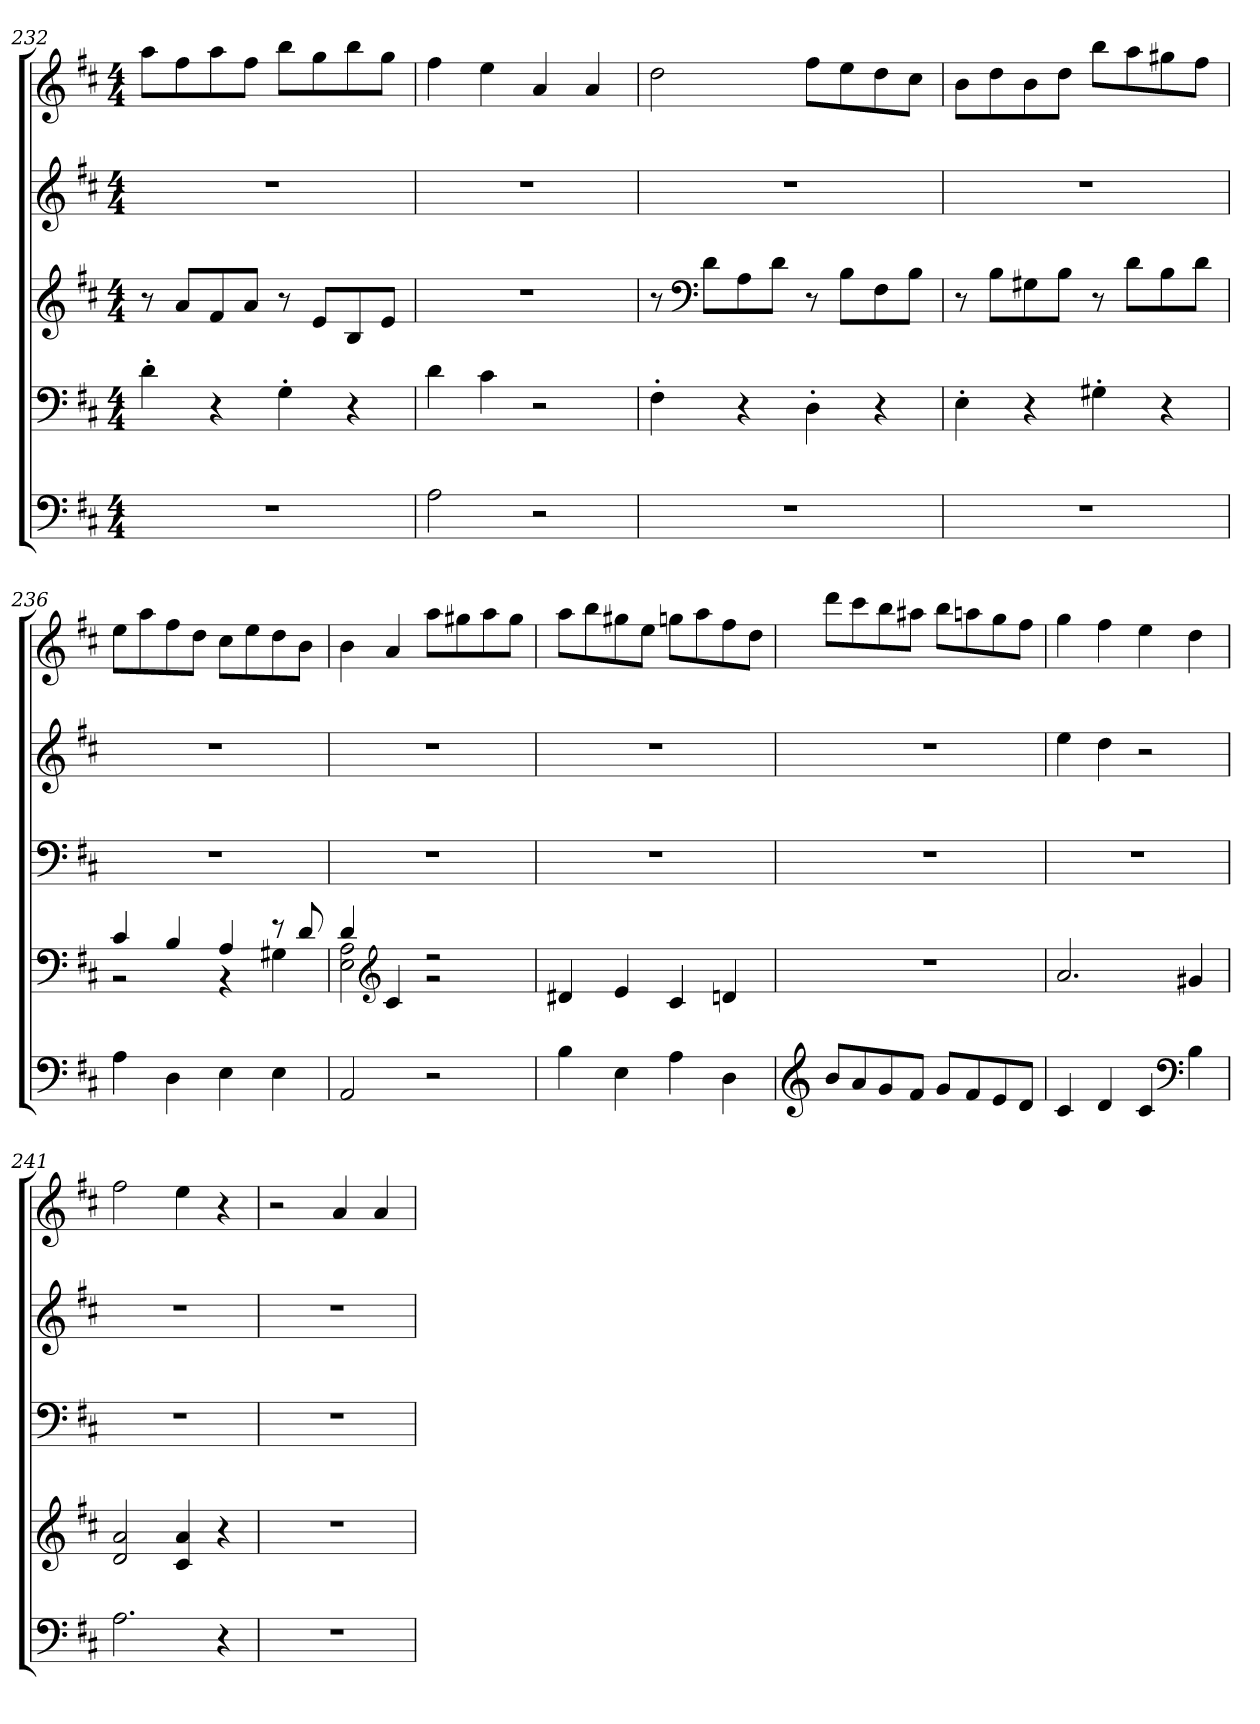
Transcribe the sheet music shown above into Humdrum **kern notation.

**kern	**kern	**kern	**kern	**kern
*part5	*part4	*part3	*part2	*part1
*staff5	*staff4	*staff3	*staff2	*staff1
*clefF4	*clefF4	*clefG2	*clefG2	*clefG2
*k[f#c#]	*k[f#c#]	*k[f#c#]	*k[f#c#]	*k[f#c#]
*M4/4	*M4/4	*M4/4	*M4/4	*M4/4
*MM87	*MM87	*MM87	*MM87	*MM87
=232	=232	=232	=232	=232
1r	4d'\	8r	1r	8aa\L
.	.	8a/L	.	8ff#\
.	4r	8f#/	.	8aa\
.	.	8a/J	.	8ff#\J
.	4G'\	8r	.	8bb\L
.	.	8e/L	.	8gg\
.	4r	8B/	.	8bb\
.	.	8e/J	.	8gg\J
=233	=233	=233	=233	=233
2A\	4d\	1r	1r	4ff#\
*	*	*	*	*MM78
.	4c#\	.	.	4ee\
*	*	*	*	*MM85
2r	2r	.	.	4a/
.	.	.	.	4a/
=234	=234	=234	=234	=234
*	*	*	*	*MM87
1r	4F#'\	8r	1r	2dd\
*	*	*clefF4	*	*
.	.	8d\L	.	.
.	4r	8A\	.	.
.	.	8d\J	.	.
.	4D'\	8r	.	8ff#\L
.	.	8B\L	.	8ee\
.	4r	8F#\	.	8dd\
.	.	8B\J	.	8cc#\J
=235	=235	=235	=235	=235
*	*	*	*	*MM87
1r	4E'\	8r	1r	8b\L
.	.	8B\L	.	8dd\
.	4r	8G#X\	.	8b\
.	.	8B\J	.	8dd\J
.	4G#X'\	8r	.	8bb\L
.	.	8d\L	.	8aa\
.	4r	8B\	.	8gg#X\
.	.	8d\J	.	8ff#\J
!!LO:PB:g=z
=236	=236	=236	=236	=236
*	*	*	*	*MM87
*	*^	*	*	*
4A\	4c#/	2r	1r	1r	8ee\L
.	.	.	.	.	8aa\
4D\	4B/	.	.	.	8ff#\
.	.	.	.	.	8dd\J
4E\	4A/	4r	.	.	8cc#\L
.	.	.	.	.	8ee\
4E\	8r	4G#X\	.	.	8dd\
.	8d/	.	.	.	8b\J
=237	=237	=237	=237	=237	=237
*	*	*	*	*	*MM85
2AA/	4d/	2E\ 2A\	1r	1r	4b\
*	*clefG2	*	*	*	*
*	*	*	*	*	*MM71
.	4c#/	.	.	.	4a/
*	*	*	*	*	*MM87
2r	2r	2r	.	.	8aa\L
.	.	.	.	.	8gg#X\
.	.	.	.	.	8aa\
.	.	.	.	.	8gg#\J
*	*v	*v	*	*	*
=238	=238	=238	=238	=238
*	*	*	*	*MM87
4B\	4d#X/	1r	1r	8aa\L
.	.	.	.	8bb\
4E\	4e/	.	.	8gg#X\
.	.	.	.	8ee\J
4A\	4c#/	.	.	8ggn\L
.	.	.	.	8aa\
4D\	4dn/	.	.	8ff#\
.	.	.	.	8dd\J
=239	=239	=239	=239	=239
*clefG2	*	*	*	*
*	*	*	*	*MM87
8b/L	1r	1r	1r	8ddd\L
8a/	.	.	.	8ccc#\
8g/	.	.	.	8bb\
8f#/J	.	.	.	8aa#X\J
8g/L	.	.	.	8bb\L
8f#/	.	.	.	8aan\
8e/	.	.	.	8gg\
8d/J	.	.	.	8ff#\J
!!LO:LB:g=z
=240	=240	=240	=240	=240
4c#/	2.a/	1r	4ee\	4gg\
4d/	.	.	4dd\	4ff#\
4c#/	.	.	2r	4ee\
*clefF4	*	*	*	*
4B\	4g#X/	.	.	4dd\
=241	=241	=241	=241	=241
*	*	*	*	*MM82
2.A\	2d/ 2a/	1r	1r	2ff#\
*	*	*	*	*MM78
.	4c#/ 4a/	.	.	4ee\
4r	4r	.	.	4r
=242	=242	=242	=242	=242
*	*	*	*	*MM87
1r	1r	1r	1r	2r
*	*	*	*	*MM85
.	.	.	.	4a/
.	.	.	.	4a/
=	=	=	=	=
*-	*-	*-	*-	*-
